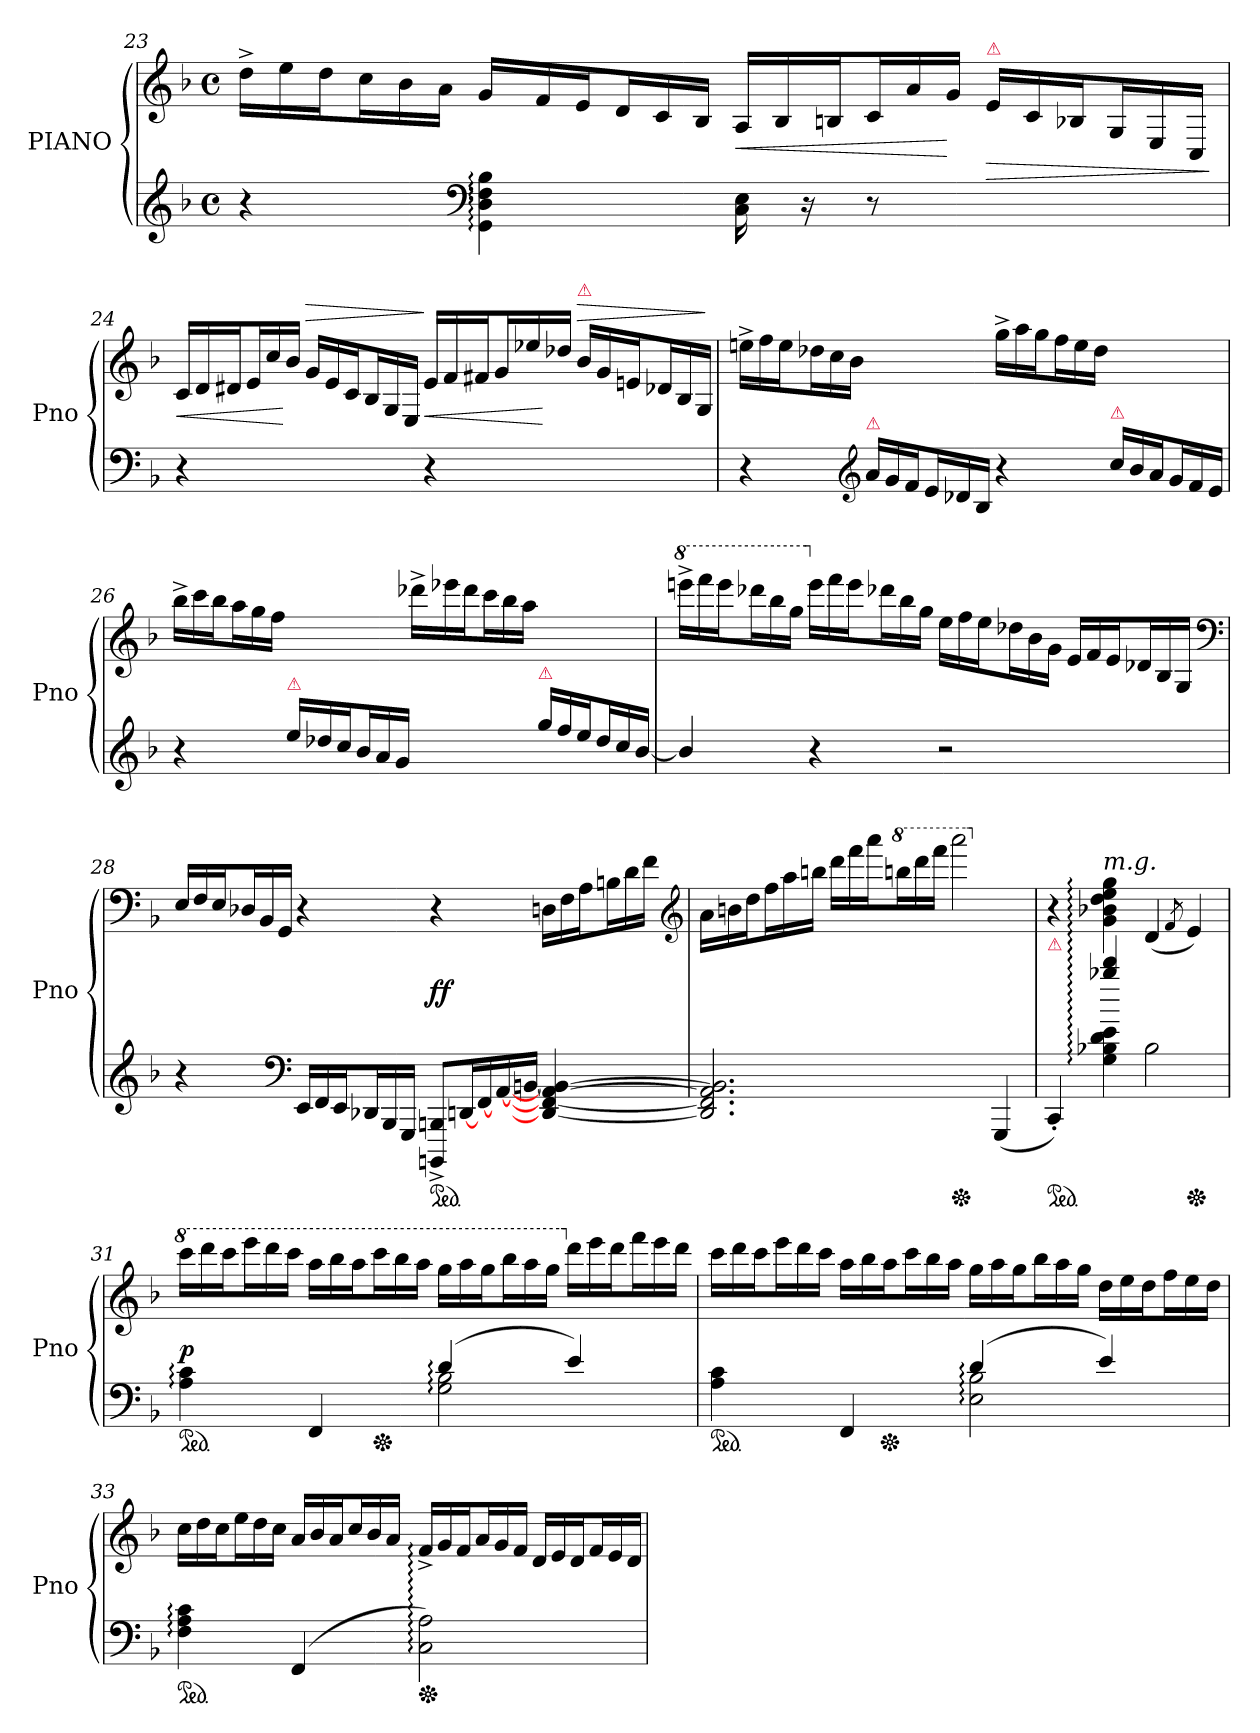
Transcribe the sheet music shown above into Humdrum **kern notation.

**kern	**kern	**dynam
*part1	*part1	*part1
*staff2	*staff1	*staff1/2
*I"PIANO	*	*
*I'Pno	*	*
*clefG2	*clefG2	*
*k[b-]	*k[b-]	*
*M4/4	*M4/4	*
*met(c)	*met(c)	*
*	*Xtuplet	*
=23	=23	=23
4r	24dd^\LL	.
.	24ee\	.
.	24dd\J	.
.	24cc\L	.
.	24b-\	.
.	24a\JJ	.
*clefF4	*	*
4GG:\ 4D:\ 4F:\ 4B-:\	24g/LL	.
.	24f/	.
.	24e/J	.
.	24d/L	.
.	24c/	.
.	24B-/JJ	.
16C\ 16E\	24A/LL	<
.	24B-/	.
16r	.	.
.	24Bn/J	.
8r	24c/L	.
.	24a/	.
.	24g/JJ	[
!	!LO:TX:a:color=crimson:t=⚠	!
4ryy	24e\LL	>
.	24c\	.
.	24B-X/J	.
.	24G/L	.
.	24E/	.
.	24C/JJ	.
.	.	]
=24	=24	=24
4r	24c/LL	<
.	24d/	.
.	24d#X/J	.
.	24e/L	.
.	24cc/	.
.	24b-/JJ	[
!	!	!LO:HP:a
4ryy	24g\LL	>
.	24e\	.
.	24c/J	.
.	24B-/L	.
.	24G/	.
.	24E/JJ	.
4r	24e/LL	] <
.	24f/	.
.	24f#X/J	.
.	24g/L	.
.	24ee-X/	.
.	24dd-X/JJ	[
!	!LO:TX:a:color=crimson:t=⚠	!
!	!	!LO:HP:a
4ryy	24b-\LL	>
.	24g\	.
.	24en/J	.
.	24d-X/L	.
.	24B-/	.
.	24G/JJ	.
.	.	]
=25	=25	=25
4r	24een^\LL	.
.	24ff\	.
.	24ee\J	.
.	24dd-X\L	.
.	24cc\	.
.	24b-\JJ	.
*clefG2	*	*
*Xtuplet	*	*
!LO:TX:a:color=crimson:t=⚠	!	!
24a\LL	4ryy	.
24g/	.	.
24f/J	.	.
24e/L	.	.
24d-X/	.	.
24B-/JJ	.	.
4r	24gg^\LL	.
.	24aa\	.
.	24gg\J	.
.	24ff\L	.
.	24ee\	.
.	24dd-\JJ	.
!LO:TX:a:color=crimson:t=⚠	!	!
24cc\LL	4ryy	.
24b-/	.	.
24a/J	.	.
24g/L	.	.
24f/	.	.
24e/JJ	.	.
=26	=26	=26
4r	24bb-^\LL	.
.	24ccc\	.
.	24bb-\J	.
.	24aa\L	.
.	24gg\	.
.	24ff\JJ	.
!LO:TX:a:color=crimson:t=⚠	!	!
24ee\LL	4ryy	.
24dd-X/	.	.
24cc/J	.	.
24b-/L	.	.
24a/	.	.
24g/JJ	.	.
4ryy	24ddd-X^\LL	.
.	24eee-X\	.
.	24ddd-\J	.
.	24ccc\L	.
.	24bb-\	.
.	24aa\JJ	.
!LO:TX:a:color=crimson:t=⚠	!	!
24gg\LL	4ryy	.
24ff/	.	.
24ee/J	.	.
24dd-/L	.	.
24cc/	.	.
[24b-/JJ	.	.
=27	=27	=27
*	*8va	*
4b-/]	24eeeen^\LL	.
.	24ffff\	.
.	24eeee\J	.
.	24dddd-X\L	.
.	24bbb-\	.
.	24ggg\JJ	.
*	*X8va	*
4r	24eee\LL	.
.	24fff\	.
.	24eee\J	.
.	24ddd-X\L	.
.	24bb-\	.
.	24gg\JJ	.
2r	24ee\LL	.
.	24ff\	.
.	24ee\J	.
.	24dd-X\L	.
.	24b-\	.
.	24g\JJ	.
.	24e/LL	.
.	24f/	.
.	24e/J	.
.	24d-X/L	.
.	24B-/	.
.	24G/JJ	.
*	*clefF4	*
=28	=28	=28
4r	24E/LL	.
.	24F/	.
.	24E/J	.
.	24D-X/L	.
.	24BB-/	.
.	24GG/JJ	.
*clefF4	*	*
24EE/LL	4r	.
24FF/	.	.
24EE/J	.	.
24DD-X/L	.	.
24BBB-/	.	.
24GGG/JJ	.	.
*ped	*	*
12BBBBn^>/ 12BBBn^>/L	4r	ff
[24DDnL	.	.
[24FF/	.	.
[<24AA/	.	.
[24BBn/JJ	.	.
4DD_/ 4FF_/ 4AA_/ 4BB_/	24Dn\LL	.
.	24F\	.
.	24A\J	.
.	24Bn\L	.
.	24d\	.
.	24f\JJ	.
*	*clefG2	*
=29	=29	=29
2.DD]/ 2.FF]/ 2.AA]/ 2.BBn]/	24a\LL	.
.	24bn\	.
.	24dd\J	.
.	24ff\L	.
.	24aa\	.
.	24bbn\JJ	.
.	24ddd\LL	.
.	24fff\	.
.	24aaa\J	.
*	*8va	*
.	24bbbn\L	.
.	24dddd\	.
.	24ffff\JJ	.
*Xped	*	*
.	2aaaa\	.
(4GGG/	.	.
=30	=30	=30
*^	*	*
*	*	*X8va	*
!	!	!LO:TX:b:i:color=crimson:t=⚠	!
*ped	*	*	*
4CC'/)	4ryy	4r	.
!	!	!LO:TX:a:i:t=m.g.	!
4bb-X::/ 4ddd::/	4G::\ 4B-X::\ 4d::\ 4e::\	4g::\ 4b-X::\ 4dd::\ 4ee::\ 4gg::\	.
2ryy	2B-\	(4d/	.
.	.	8qf/	.
*Xped	*	*	*
.	.	4e/)	.
=31	=31	=31	=31
*	*	*8va	*
*ped	*	*	*
4A:\ 4c:\	2ryy	24cccc\LL	p
.	.	24dddd\	.
.	.	24cccc\J	.
.	.	24eeee\L	.
.	.	24dddd\	.
.	.	24cccc\JJ	.
4FF/	.	24aaa\LL	.
.	.	24bbb-\	.
.	.	24aaa\J	.
*Xped	*	*	*
.	.	24cccc\L	.
.	.	24bbb-\	.
.	.	24aaa\JJ	.
(4d:/	2G:\ 2B-:\	24ggg\LL	.
.	.	24aaa\	.
.	.	24ggg\J	.
.	.	24bbb-\L	.
.	.	24aaa\	.
.	.	24ggg\JJ	.
*	*	*X8va	*
4e/)	.	24ddd\LL	.
.	.	24eee\	.
.	.	24ddd\J	.
.	.	24fff\L	.
.	.	24eee\	.
.	.	24ddd\JJ	.
=32	=32	=32	=32
*ped	*	*	*
4A\ 4c\	2ryy	24ccc\LL	.
.	.	24ddd\	.
.	.	24ccc\J	.
.	.	24eee\L	.
.	.	24ddd\	.
.	.	24ccc\JJ	.
4FF/	.	24aa\LL	.
.	.	24bb-\	.
*Xped	*	*	*
.	.	24aa\J	.
.	.	24ccc\L	.
.	.	24bb-\	.
.	.	24aa\JJ	.
(4d:/	2E:\ 2B-:\	24gg\LL	.
.	.	24aa\	.
.	.	24gg\J	.
.	.	24bb-\L	.
.	.	24aa\	.
.	.	24gg\JJ	.
4e/)	.	24dd\LL	.
.	.	24ee\	.
.	.	24dd\J	.
.	.	24ff\L	.
.	.	24ee\	.
.	.	24dd\JJ	.
*v	*v	*	*
=33	=33	=33
*ped	*	*
4F:\ 4A:\ 4c:\	24cc\LL	.
.	24dd\	.
.	24cc\J	.
.	24ee\L	.
.	24dd\	.
.	24cc\JJ	.
(<4FF/	24a/LL	.
.	24b-/	.
.	24a/J	.
.	24cc/L	.
.	24b-/	.
.	24a/JJ	.
*Xped	*	*
2C::\ 2A::\)	24f::^/LL	.
.	24g/	.
.	24f/J	.
.	24a/L	.
.	24g/	.
.	24f/JJ	.
.	24d/LL	.
.	24e/	.
.	24d/J	.
.	24f/L	.
.	24e/	.
.	24d/JJ	.
=	=	=
*-	*-	*-
